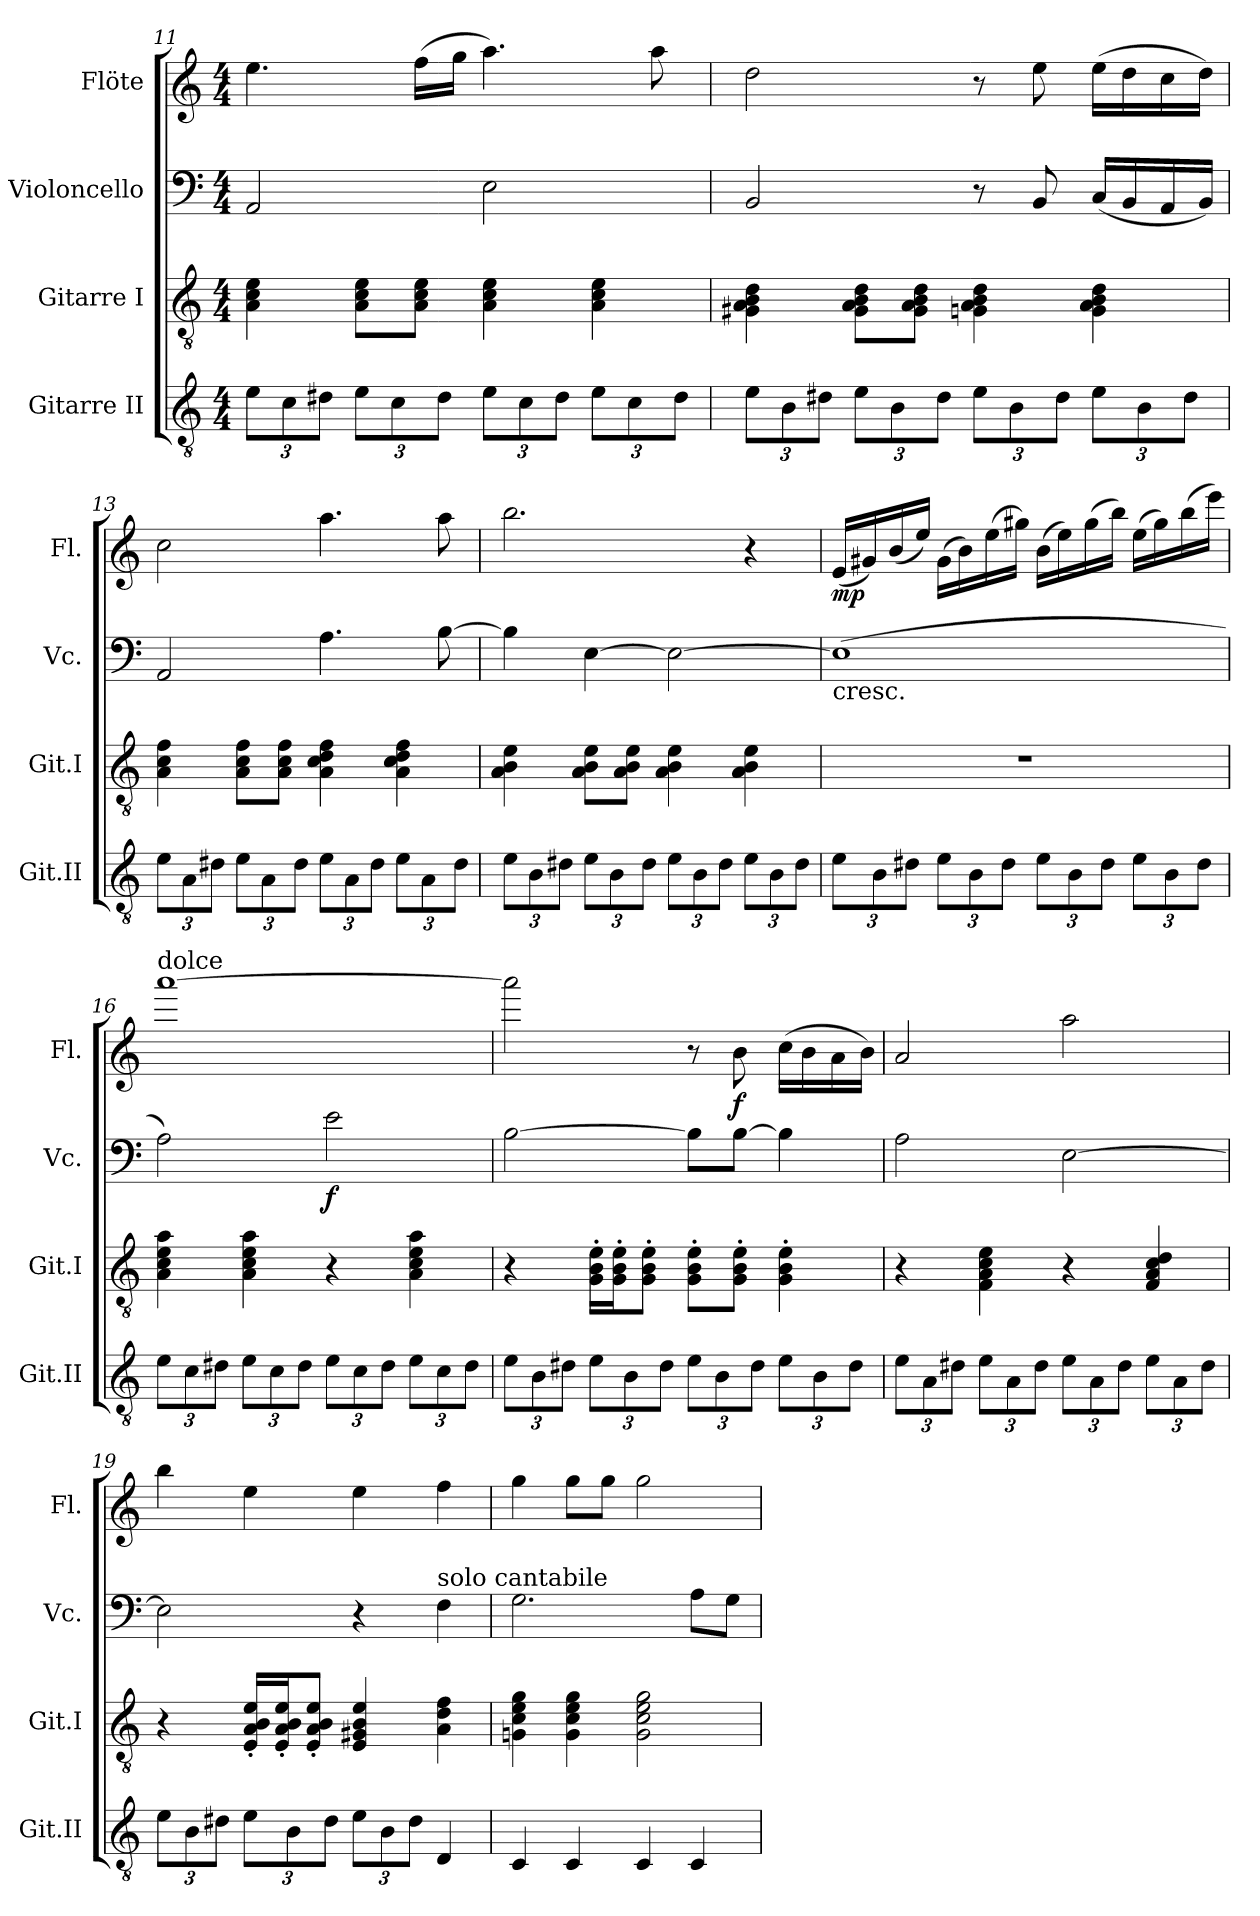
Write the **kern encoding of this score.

**kern	**kern	**kern	**dynam	**kern	**dynam
*part4	*part3	*part2	*part2	*part1	*part1
*staff4	*staff3	*staff2	*staff2	*staff1	*staff1
*I"Gitarre II	*I"Gitarre I	*I"Violoncello	*	*I"Flöte	*
*I'Git.II	*I'Git.I	*I'Vc.	*	*I'Fl.	*
*clefGv2	*clefGv2	*clefF4	*	*clefG2	*
*k[]	*k[]	*k[]	*	*k[]	*
*C:	*C:	*C:	*	*C:	*
*M4/4	*M4/4	*M4/4	*	*M4/4	*
*Xbrackettup	*	*	*	*	*
=11	=11	=11	=11	=11	=11
12e\L	4A\ 4c\ 4e\	2AA/	.	4.ee\	.
12c\	.	.	.	.	.
12d#X\J	.	.	.	.	.
12e\L	8A\ 8c\ 8e\L	.	.	.	.
12c\	.	.	.	.	.
.	8A\ 8c\ 8e\J	.	.	(16ff\LL	.
12d#\J	.	.	.	.	.
.	.	.	.	16gg\JJ	.
12e\L	4A\ 4c\ 4e\	2E\	.	4.aa\)	.
12c\	.	.	.	.	.
12d#\J	.	.	.	.	.
12e\L	4A\ 4c\ 4e\	.	.	.	.
12c\	.	.	.	.	.
.	.	.	.	8aa\	.
12d#\J	.	.	.	.	.
!!LO:PB:g=z
=12	=12	=12	=12	=12	=12
12e\L	4G#X\ 4A\ 4B\ 4d\	2BB/	.	2dd\	.
12B\	.	.	.	.	.
12d#X\J	.	.	.	.	.
12e\L	8G#\ 8A\ 8B\ 8d\L	.	.	.	.
12B\	.	.	.	.	.
.	8G#\ 8A\ 8B\ 8d\J	.	.	.	.
12d#\J	.	.	.	.	.
12e\L	4Gn\ 4A\ 4B\ 4d\	8r	.	8r	.
12B\	.	.	.	.	.
.	.	8BB/	.	8ee\	.
12d#\J	.	.	.	.	.
12e\L	4G\ 4A\ 4B\ 4d\	(16C/LL	.	(16ee\LL	.
.	.	16BB/	.	16dd\	.
12B\	.	.	.	.	.
.	.	16AA/	.	16cc\	.
12d#\J	.	.	.	.	.
.	.	16BB/JJ)	.	16dd\JJ)	.
=13	=13	=13	=13	=13	=13
12e\L	4A\ 4c\ 4f\	2AA/	.	2cc\	.
12A\	.	.	.	.	.
12d#X\J	.	.	.	.	.
12e\L	8A\ 8c\ 8f\L	.	.	.	.
12A\	.	.	.	.	.
.	8A\ 8c\ 8f\J	.	.	.	.
12d#\J	.	.	.	.	.
12e\L	4A\ 4c\ 4d\ 4f\	4.A\	.	4.aa\	.
12A\	.	.	.	.	.
12d#\J	.	.	.	.	.
12e\L	4A\ 4c\ 4d\ 4f\	.	.	.	.
12A\	.	.	.	.	.
.	.	[8B\	.	8aa\	.
12d#\J	.	.	.	.	.
=14	=14	=14	=14	=14	=14
12e\L	4A\ 4B\ 4e\	4B\]	.	2.bb\	.
12B\	.	.	.	.	.
12d#X\J	.	.	.	.	.
12e\L	8A\ 8B\ 8e\L	[4E\	.	.	.
12B\	.	.	.	.	.
.	8A\ 8B\ 8e\J	.	.	.	.
12d#\J	.	.	.	.	.
12e\L	4A\ 4B\ 4e\	2E\_	.	.	.
12B\	.	.	.	.	.
12d#\J	.	.	.	.	.
12e\L	4A\ 4B\ 4e\	.	.	4r	.
12B\	.	.	.	.	.
12d#\J	.	.	.	.	.
!!LO:LB:g=z
=15	=15	=15	=15	=15	=15
!	!	!LO:TX:b:t=cresc.	!	!	!
!	!	!	!	!	!LO:DY:b
12e\L	1r	(1E]	.	(16e/LL	mp
.	.	.	.	16g#X/)	.
12B\	.	.	.	.	.
.	.	.	.	(16b/	.
12d#X\J	.	.	.	.	.
.	.	.	.	16ee/JJ)	.
12e\L	.	.	.	(16g#\LL	.
.	.	.	.	16b\)	.
12B\	.	.	.	.	.
.	.	.	.	(16ee\	.
12d#\J	.	.	.	.	.
.	.	.	.	16gg#X\JJ)	.
12e\L	.	.	.	(16b\LL	.
.	.	.	.	16ee\)	.
12B\	.	.	.	.	.
.	.	.	.	(16gg#\	.
12d#\J	.	.	.	.	.
.	.	.	.	16bb\JJ)	.
12e\L	.	.	.	(16ee\LL	.
.	.	.	.	16gg#\)	.
12B\	.	.	.	.	.
.	.	.	.	(16bb\	.
12d#\J	.	.	.	.	.
.	.	.	.	16eee\JJ)	.
=16	=16	=16	=16	=16	=16
!	!	!	!	!LO:TX:a:t=dolce	!
12e\L	4A\ 4c\ 4e\ 4a\	2A\)	.	[1aaa	.
12c\	.	.	.	.	.
12d#X\J	.	.	.	.	.
12e\L	4A\ 4c\ 4e\ 4a\	.	.	.	.
12c\	.	.	.	.	.
12d#\J	.	.	.	.	.
!	!	!	!LO:DY:b	!	!
12e\L	4r	2e\	f	.	.
12c\	.	.	.	.	.
12d#\J	.	.	.	.	.
12e\L	4A\ 4c\ 4e\ 4a\	.	.	.	.
12c\	.	.	.	.	.
12d#\J	.	.	.	.	.
!!LO:LB:g=z
=17	=17	=17	=17	=17	=17
12e\L	4r	[2B\	.	2aaa\]	.
12B\	.	.	.	.	.
12d#X\J	.	.	.	.	.
12e\L	16G\' 16B\' 16e\'LL	.	.	.	.
.	16G\' 16B\' 16e\'J	.	.	.	.
12B\	.	.	.	.	.
.	8G\' 8B\' 8e\'J	.	.	.	.
12d#\J	.	.	.	.	.
12e\L	8G\' 8B\' 8e\'L	8B\L]	.	8r	.
12B\	.	.	.	.	.
!	!	!	!	!	!LO:DY:b
.	8G\' 8B\' 8e\'J	[8B\J	.	8b\	f
12d#\J	.	.	.	.	.
12e\L	4G\' 4B\' 4e\'	4B\]	.	(16cc\LL	.
.	.	.	.	16b\	.
12B\	.	.	.	.	.
.	.	.	.	16a\	.
12d#\J	.	.	.	.	.
.	.	.	.	16b\JJ)	.
=18	=18	=18	=18	=18	=18
12e\L	4r	2A\	.	2a/	.
12A\	.	.	.	.	.
12d#X\J	.	.	.	.	.
12e\L	4F\ 4A\ 4c\ 4e\	.	.	.	.
12A\	.	.	.	.	.
12d#\J	.	.	.	.	.
12e\L	4r	[2E\	.	2aa\	.
12A\	.	.	.	.	.
12d#\J	.	.	.	.	.
12e\L	4F/ 4A/ 4c/ 4d/	.	.	.	.
12A\	.	.	.	.	.
12d#\J	.	.	.	.	.
!!LO:PB:g=z
=19	=19	=19	=19	=19	=19
12e\L	4r	2E\]	.	4bb\	.
12B\	.	.	.	.	.
12d#X\J	.	.	.	.	.
12e\L	16E/' 16A/' 16B/' 16e/'LL	.	.	4ee\	.
.	16E/' 16A/' 16B/' 16e/'J	.	.	.	.
12B\	.	.	.	.	.
.	8E/' 8A/' 8B/' 8e/'J	.	.	.	.
12d#\J	.	.	.	.	.
12e\L	4E/ 4G#X/ 4B/ 4e/	4r	.	4ee\	.
12B\	.	.	.	.	.
12d#\J	.	.	.	.	.
!	!	!LO:TX:a:t=solo cantabile	!	!	!
4D/	4A\ 4d\ 4f\	4F\	.	4ff\	.
=20	=20	=20	=20	=20	=20
4C/	4Gn\ 4c\ 4e\ 4g\	2.G\	.	4gg\	.
4C/	4G\ 4c\ 4e\ 4g\	.	.	8gg\L	.
.	.	.	.	8gg\J	.
4C/	2G\ 2c\ 2e\ 2g\	.	.	2gg\	.
4C/	.	8A\L	.	.	.
.	.	8G\J	.	.	.
=	=	=	=	=	=
*-	*-	*-	*-	*-	*-
